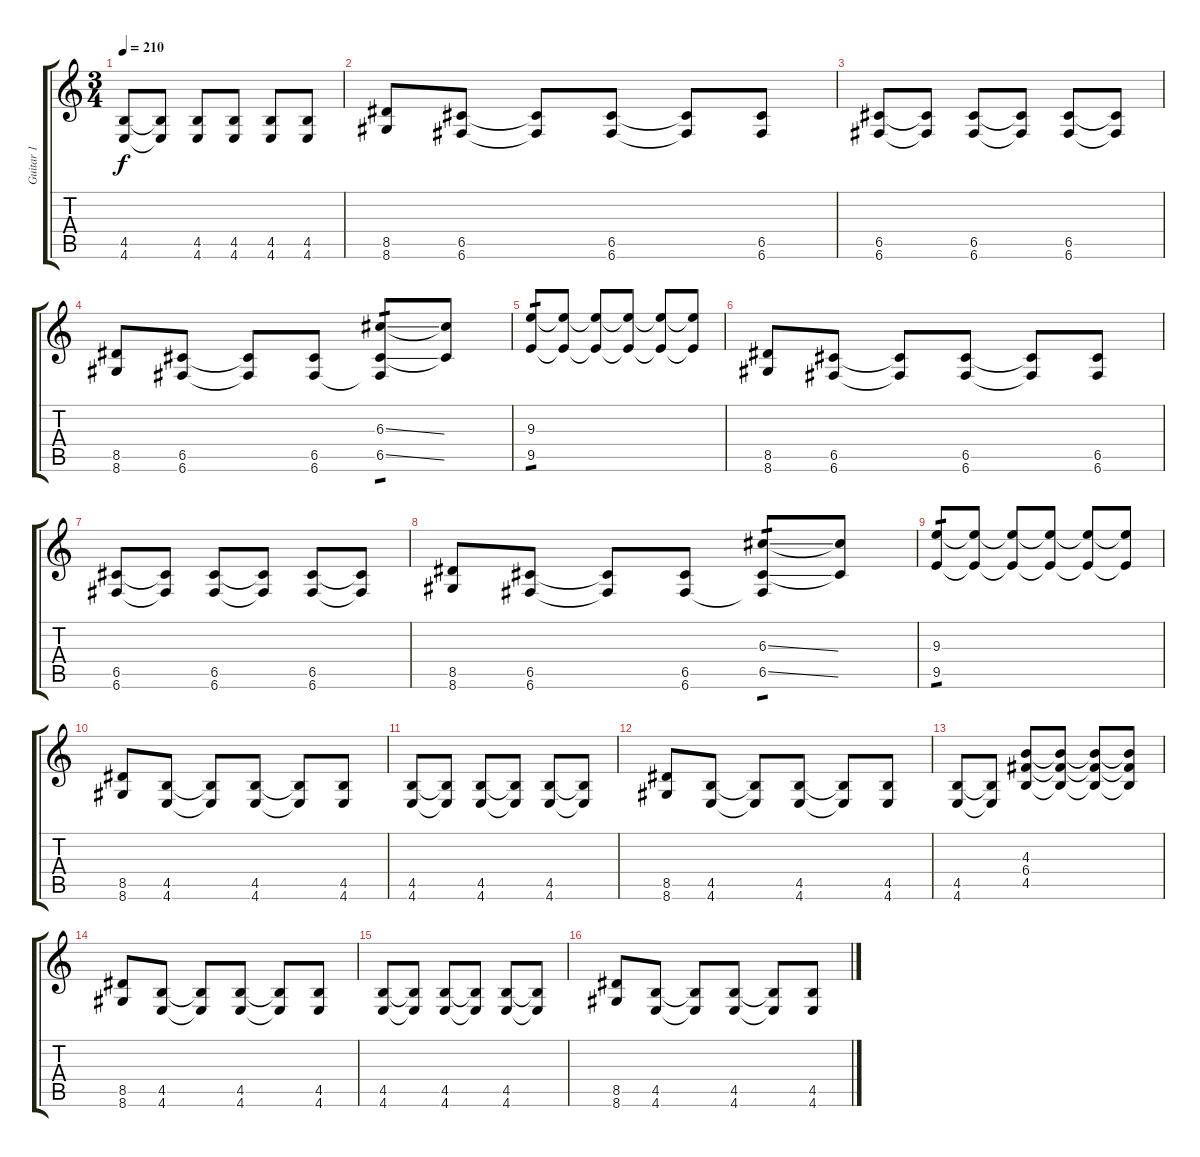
\track ("Guitar 1" "Guitar 1") {instrument distortionguitar}
\staff {score tabs}
\tuning (E4 C4 G3 C3 G2 C2) {hide}
\ts (3 4)
\tempo 210
\clef g2
\ks c
(4.5 4.6).8{dy f} (4.5{t} 4.6{t}).8 (4.5 4.6).8 (4.5 4.6).8 (4.5 4.6).8 (4.5 4.6).8 |
(8.5 8.6).8 (6.5 6.6).8 (6.5{t} 6.6{t}).8 (6.5 6.6).8 (6.5{t} 6.6{t}).8 (6.5 6.6).8 |
(6.5 6.6).8 (6.5{t} 6.6{t}).8 (6.5 6.6).8 (6.5{t} 6.6{t}).8 (6.5 6.6).8 (6.5{t} 6.6{t}).8 |
(8.5 8.6).8 (6.5 6.6).8 (6.5{t} 6.6{t}).8 (6.5 6.6).8 (6.3{ss} 6.5{ss} 6.6{t}).8{tp 1} (6.3{t} 6.5{t}).8 |
(9.3 9.5).8{tp 1} (9.3{t} 9.5{t}).8 (9.3{t} 9.5{t}).8 (9.3{t} 9.5{t}).8 (9.3{t} 9.5{t}).8 (9.3{t} 9.5{t}).8 |
(8.5 8.6).8 (6.5 6.6).8 (6.5{t} 6.6{t}).8 (6.5 6.6).8 (6.5{t} 6.6{t}).8 (6.5 6.6).8 |
(6.5 6.6).8 (6.5{t} 6.6{t}).8 (6.5 6.6).8 (6.5{t} 6.6{t}).8 (6.5 6.6).8 (6.5{t} 6.6{t}).8 |
(8.5 8.6).8 (6.5 6.6).8 (6.5{t} 6.6{t}).8 (6.5 6.6).8 (6.3{ss} 6.5{ss} 6.6{t}).8{tp 1} (6.3{t} 6.5{t}).8 |
(9.3 9.5).8{tp 1} (9.3{t} 9.5{t}).8 (9.3{t} 9.5{t}).8 (9.3{t} 9.5{t}).8 (9.3{t} 9.5{t}).8 (9.3{t} 9.5{t}).8 |
(8.5 8.6).8 (4.5 4.6).8 (4.5{t} 4.6{t}).8 (4.5 4.6).8 (4.5{t} 4.6{t}).8 (4.5 4.6).8 |
(4.5 4.6).8 (4.5{t} 4.6{t}).8 (4.5 4.6).8 (4.5{t} 4.6{t}).8 (4.5 4.6).8 (4.5{t} 4.6{t}).8 |
(8.5 8.6).8 (4.5 4.6).8 (4.5{t} 4.6{t}).8 (4.5 4.6).8 (4.5{t} 4.6{t}).8 (4.5 4.6).8 |
(4.5 4.6).8 (4.5{t} 4.6{t}).8 (4.3 6.4 4.5).8 (4.3{t} 6.4{t} 4.5{t}).8 (4.3{t} 6.4{t} 4.5{t}).8 (4.3{t} 6.4{t} 4.5{t}).8 |
(8.5 8.6).8 (4.5 4.6).8 (4.5{t} 4.6{t}).8 (4.5 4.6).8 (4.5{t} 4.6{t}).8 (4.5 4.6).8 |
(4.5 4.6).8 (4.5{t} 4.6{t}).8 (4.5 4.6).8 (4.5{t} 4.6{t}).8 (4.5 4.6).8 (4.5{t} 4.6{t}).8 |
(8.5 8.6).8 (4.5 4.6).8 (4.5{t} 4.6{t}).8 (4.5 4.6).8 (4.5{t} 4.6{t}).8 (4.5 4.6).8
